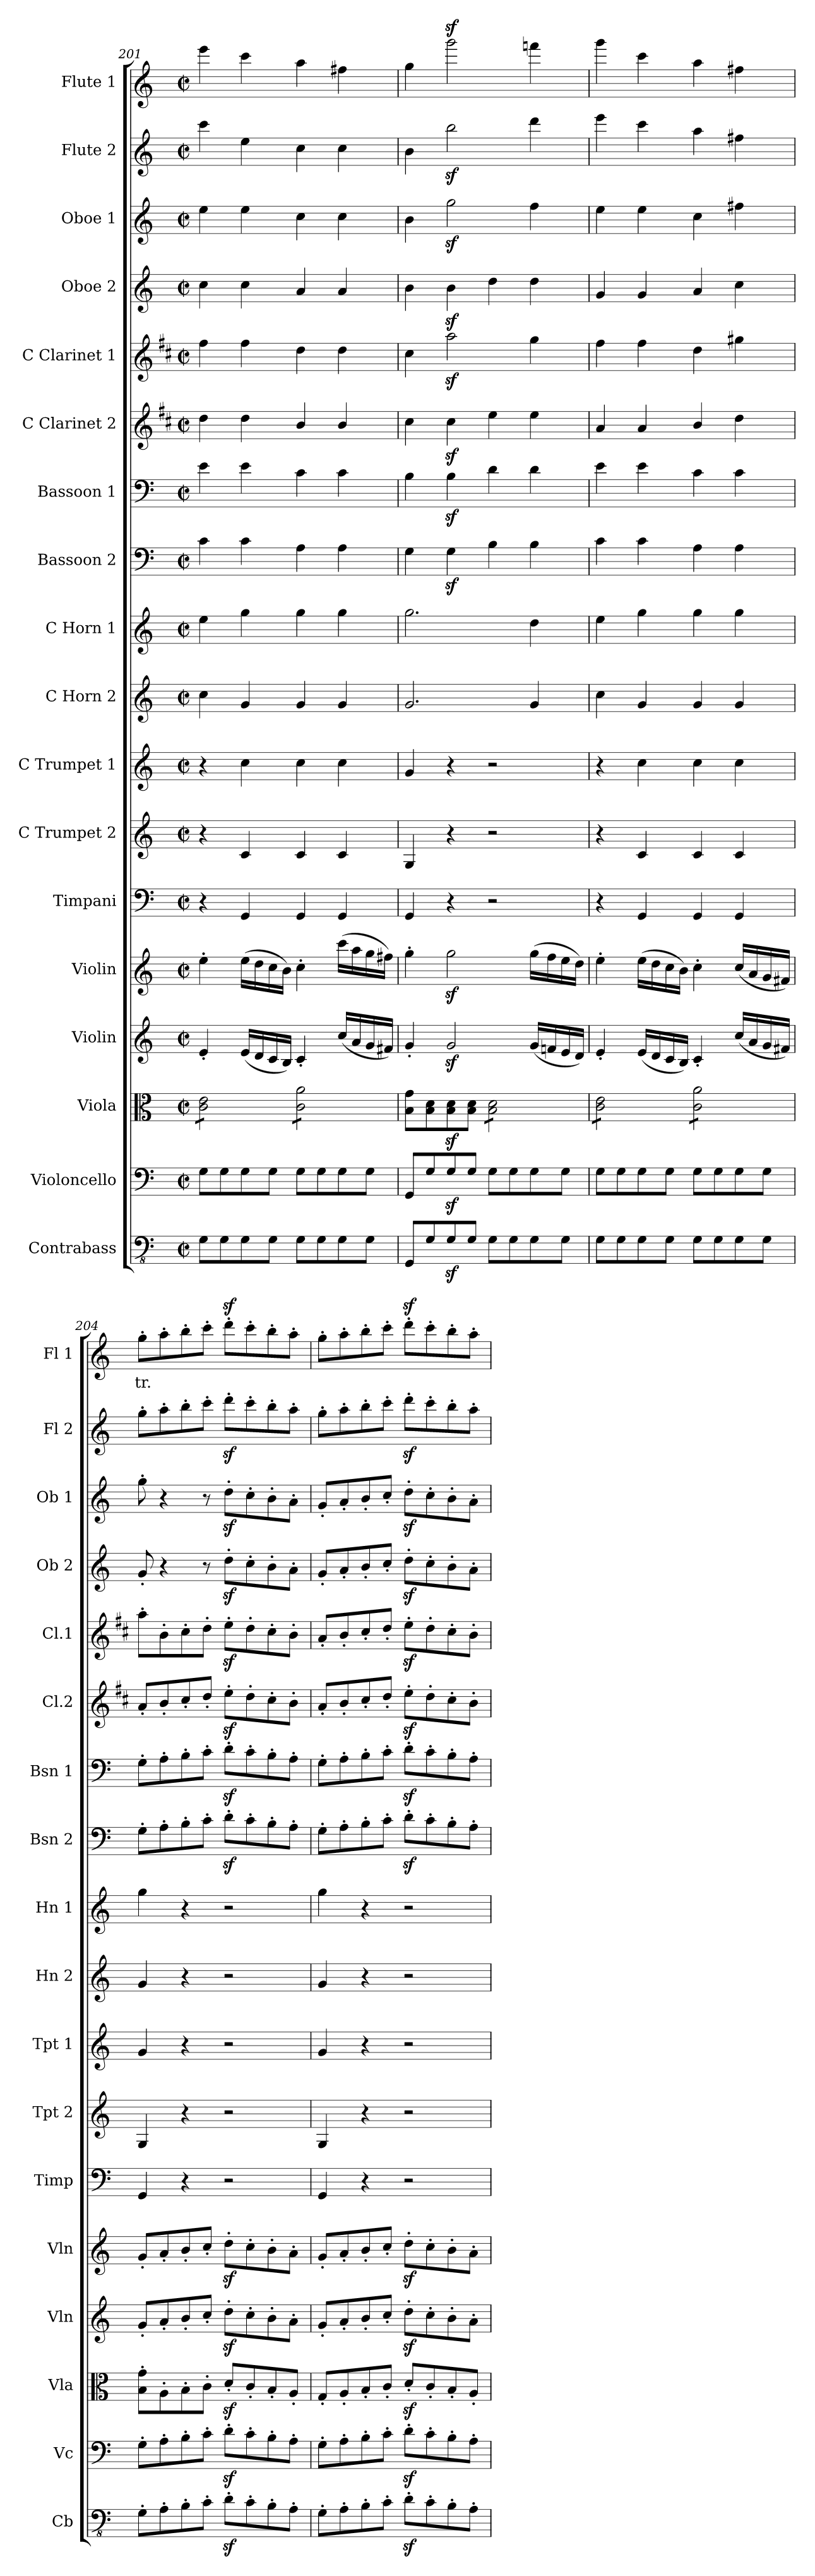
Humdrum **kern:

**kern	**kern	**kern	**kern	**kern	**kern	**kern	**kern	**kern	**kern	**kern	**kern	**kern	**kern	**kern	**kern	**kern	**kern	**text
*part18	*part17	*part16	*part15	*part14	*part13	*part12	*part11	*part10	*part9	*part8	*part7	*part6	*part5	*part4	*part3	*part2	*part1	*part1
*staff18	*staff17	*staff16	*staff15	*staff14	*staff13	*staff12	*staff11	*staff10	*staff9	*staff8	*staff7	*staff6	*staff5	*staff4	*staff3	*staff2	*staff1	*staff1
*I"Contrabass	*I"Violoncello	*I"Viola	*I"Violin	*I"Violin	*I"Timpani	*I"C Trumpet 2	*I"C Trumpet 1	*I"C Horn 2	*I"C Horn 1	*I"Bassoon 2	*I"Bassoon 1	*I"C Clarinet 2	*I"C Clarinet 1	*I"Oboe 2	*I"Oboe 1	*I"Flute 2	*I"Flute 1	*
*I'Cb	*I'Vc	*I'Vla	*I'Vln	*I'Vln	*I'Timp	*I'Tpt 2	*I'Tpt 1	*I'Hn 2	*I'Hn 1	*I'Bsn 2	*I'Bsn 1	*I'Cl.2	*I'Cl.1	*I'Ob 2	*I'Ob 1	*I'Fl 2	*I'Fl 1	*
!!LO:PB:g=z
*clefFv4	*clefF4	*clefC3	*clefG2	*clefG2	*clefF4	*clefG2	*clefG2	*clefG2	*clefG2	*clefF4	*clefF4	*clefG2	*clefG2	*clefG2	*clefG2	*clefG2	*clefG2	*
*	*	*	*	*	*	*	*	*ITrd7c12	*ITrd7c12	*	*	*ITrd1c2	*ITrd1c2	*	*	*	*	*
*k[]	*k[]	*k[]	*k[]	*k[]	*k[]	*k[]	*k[]	*k[]	*k[]	*k[]	*k[]	*k[]	*k[]	*k[]	*k[]	*k[]	*k[]	*
*M2/2	*M2/2	*M2/2	*M2/2	*M2/2	*M2/2	*M2/2	*M2/2	*M2/2	*M2/2	*M2/2	*M2/2	*M2/2	*M2/2	*M2/2	*M2/2	*M2/2	*M2/2	*
*met(c|)	*met(c|)	*met(c|)	*met(c|)	*met(c|)	*met(c|)	*met(c|)	*met(c|)	*met(c|)	*met(c|)	*met(c|)	*met(c|)	*met(c|)	*met(c|)	*met(c|)	*met(c|)	*met(c|)	*met(c|)	*
=201	=201	=201	=201	=201	=201	=201	=201	=201	=201	=201	=201	=201	=201	=201	=201	=201	=201	=201
*	*	*tremolo	*	*	*	*	*	*	*	*	*	*	*	*	*	*	*	*
8GG\L	8G\L	8c\ 8e\L	4e'/	4ee'\	4r	4r	4r	4c\	4e\	4c\	4e\	4cc\	4ee\	4cc\	4ee\	4ccc\	4eee\	.
8GG\	8G\	8c\ 8e\	.	.	.	.	.	.	.	.	.	.	.	.	.	.	.	.
8GG\	8G\	8c\ 8e\	(<16e/LL	(>16ee\LL	4GG/	4c/	4cc\	4G/	4g\	4c\	4e\	4cc\	4ee\	4cc\	4ee\	4ee\	4ccc\	.
.	.	.	16d/	16dd\	.	.	.	.	.	.	.	.	.	.	.	.	.	.
8GG\J	8G\J	8c\ 8e\J	16c/	16cc\	.	.	.	.	.	.	.	.	.	.	.	.	.	.
.	.	.	16B/JJ)	16b\JJ)	.	.	.	.	.	.	.	.	.	.	.	.	.	.
8GG\L	8G\L	8c\ 8a\L	4c'/	4cc'\	4GG/	4c/	4cc\	4G/	4g\	4A\	4c\	4a/	4cc\	4a/	4cc\	4cc\	4aa\	.
8GG\	8G\	8c\ 8a\	.	.	.	.	.	.	.	.	.	.	.	.	.	.	.	.
8GG\	8G\	8c\ 8a\	(<16cc/LL	(>16ccc\LL	4GG/	4c/	4cc\	4G/	4g\	4A\	4c\	4a/	4cc\	4a/	4cc\	4cc\	4ff#X\	.
.	.	.	16a/	16aa\	.	.	.	.	.	.	.	.	.	.	.	.	.	.
8GG\J	8G\J	8c\ 8a\J	16g/	16gg\	.	.	.	.	.	.	.	.	.	.	.	.	.	.
*	*	*Xtremolo	*	*	*	*	*	*	*	*	*	*	*	*	*	*	*	*
.	.	.	16f#X/JJ)	16ff#X\JJ)	.	.	.	.	.	.	.	.	.	.	.	.	.	.
=202	=202	=202	=202	=202	=202	=202	=202	=202	=202	=202	=202	=202	=202	=202	=202	=202	=202	=202
8GGG/L	8GG/L	8B\ 8g\L	4g'/	4gg'\	4GG/	4G/	4g/	2.G/	2.g\	4G\	4B\	4b\	4b\	4b\	4b\	4b\	4gg\	.
8GG/	8G/	8B\ 8d\	.	.	.	.	.	.	.	.	.	.	.	.	.	.	.	.
8GGz</	8Gz</	8B\z< 8d\z<	2gz</	2ggz<\	4r	4r	4r	.	.	4Gz<\	4Bz<\	4bz<\	2ggz<\	4bz<\	2ggz<\	2bbz<\	2gggz<\	.
8GG/J	8G/J	8B\ 8d\J	.	.	.	.	.	.	.	.	.	.	.	.	.	.	.	.
*	*	*tremolo	*	*	*	*	*	*	*	*	*	*	*	*	*	*	*	*
8GG\L	8G\L	8B\ 8d\L	.	.	2r	2r	2r	.	.	4B\	4d\	4dd\	.	4dd\	.	.	.	.
8GG\	8G\	8B\ 8d\	.	.	.	.	.	.	.	.	.	.	.	.	.	.	.	.
8GG\	8G\	8B\ 8d\	(<16g/LL	(>16gg\LL	.	.	.	4G/	4d\	4B\	4d\	4dd\	4ff\	4dd\	4ff\	4ddd\	4fffn\	.
.	.	.	16fn/	16ff\	.	.	.	.	.	.	.	.	.	.	.	.	.	.
8GG\J	8G\J	8B\ 8d\J	16e/	16ee\	.	.	.	.	.	.	.	.	.	.	.	.	.	.
.	.	.	16d/JJ)	16dd\JJ)	.	.	.	.	.	.	.	.	.	.	.	.	.	.
=203	=203	=203	=203	=203	=203	=203	=203	=203	=203	=203	=203	=203	=203	=203	=203	=203	=203	=203
8GG\L	8G\L	8c\ 8e\L	4e'/	4ee'\	4r	4r	4r	4c\	4e\	4c\	4e\	4g/	4ee\	4g/	4ee\	4eee\	4ggg\	.
8GG\	8G\	8c\ 8e\	.	.	.	.	.	.	.	.	.	.	.	.	.	.	.	.
8GG\	8G\	8c\ 8e\	(<16e/LL	(>16ee\LL	4GG/	4c/	4cc\	4G/	4g\	4c\	4e\	4g/	4ee\	4g/	4ee\	4ccc\	4ccc\	.
.	.	.	16d/	16dd\	.	.	.	.	.	.	.	.	.	.	.	.	.	.
8GG\J	8G\J	8c\ 8e\J	16c/	16cc\	.	.	.	.	.	.	.	.	.	.	.	.	.	.
.	.	.	16B/JJ)	16b\JJ)	.	.	.	.	.	.	.	.	.	.	.	.	.	.
8GG\L	8G\L	8c\ 8a\L	4c'/	4cc'\	4GG/	4c/	4cc\	4G/	4g\	4A\	4c\	4a/	4cc\	4a/	4cc\	4aa\	4aa\	.
8GG\	8G\	8c\ 8a\	.	.	.	.	.	.	.	.	.	.	.	.	.	.	.	.
8GG\	8G\	8c\ 8a\	(<16cc/LL	(<16cc/LL	4GG/	4c/	4cc\	4G/	4g\	4A\	4c\	4cc\	4ff#X\	4cc\	4ff#X\	4ff#X\	4ff#X\	.
.	.	.	16a/	16a/	.	.	.	.	.	.	.	.	.	.	.	.	.	.
8GG\J	8G\J	8c\ 8a\J	16g/	16g/	.	.	.	.	.	.	.	.	.	.	.	.	.	.
*	*	*Xtremolo	*	*	*	*	*	*	*	*	*	*	*	*	*	*	*	*
.	.	.	16f#X/JJ)	16f#X/JJ)	.	.	.	.	.	.	.	.	.	.	.	.	.	.
=204	=204	=204	=204	=204	=204	=204	=204	=204	=204	=204	=204	=204	=204	=204	=204	=204	=204	=204
!	!	!	!	!	!	!	!	!	!	!	!	!	!	!	!	!	!	!LO:LY:b:color=#FF0000
8GG'\L	8G'\L	8B\' 8g\'L	8g'/L	8g'/L	4GG/	4G/	4g/	4G/	4g\	8G'\L	8G'\L	8g'/L	8gg'\L	8g'/	8gg'\	8gg'\L	8gg'\L	tr.
8AA'\	8A'\	8A'\	8a'/	8a'/	.	.	.	.	.	8A'\	8A'\	8a'/	8a'\	4r	4r	8aa'\	8aa'\	.
8BB'\	8B'\	8B'\	8b'/	8b'/	4r	4r	4r	4r	4r	8B'\	8B'\	8b'/	8b'\	.	.	8bb'\	8bb'\	.
8C'\J	8c'\J	8c'\J	8cc'/J	8cc'/J	.	.	.	.	.	8c'\J	8c'\J	8cc'/J	8cc'\J	8r	8r	8ccc'\J	8ccc'\J	.
8Dz<'\L	8dz<'\L	8dz<'/L	8ddz<'\L	8ddz<'\L	2r	2r	2r	2r	2r	8dz<'\L	8dz<'\L	8ddz<'\L	8ddz<'\L	8ddz<'\L	8ddz<'\L	8dddz<'\L	8dddz<'\L	.
8C'\	8c'\	8c'/	8cc'\	8cc'\	.	.	.	.	.	8c'\	8c'\	8cc'\	8cc'\	8cc'\	8cc'\	8ccc'\	8ccc'\	.
8BB'\	8B'\	8B'/	8b'\	8b'\	.	.	.	.	.	8B'\	8B'\	8b'\	8b'\	8b'\	8b'\	8bb'\	8bb'\	.
8AA'\J	8A'\J	8A'/J	8a'\J	8a'\J	.	.	.	.	.	8A'\J	8A'\J	8a'\J	8a'\J	8a'\J	8a'\J	8aa'\J	8aa'\J	.
=205	=205	=205	=205	=205	=205	=205	=205	=205	=205	=205	=205	=205	=205	=205	=205	=205	=205	=205
8GG'\L	8G'\L	8G'/L	8g'/L	8g'/L	4GG/	4G/	4g/	4G/	4g\	8G'\L	8G'\L	8g'/L	8g'/L	8g'/L	8g'/L	8gg'\L	8gg'\L	.
8AA'\	8A'\	8A'/	8a'/	8a'/	.	.	.	.	.	8A'\	8A'\	8a'/	8a'/	8a'/	8a'/	8aa'\	8aa'\	.
8BB'\	8B'\	8B'/	8b'/	8b'/	4r	4r	4r	4r	4r	8B'\	8B'\	8b'/	8b'/	8b'/	8b'/	8bb'\	8bb'\	.
8C'\J	8c'\J	8c'/J	8cc'/J	8cc'/J	.	.	.	.	.	8c'\J	8c'\J	8cc'/J	8cc'/J	8cc'/J	8cc'/J	8ccc'\J	8ccc'\J	.
8Dz<'\L	8dz<'\L	8dz<'/L	8ddz<'\L	8ddz<'\L	2r	2r	2r	2r	2r	8dz<'\L	8dz<'\L	8ddz<'\L	8ddz<'\L	8ddz<'\L	8ddz<'\L	8dddz<'\L	8dddz<'\L	.
8C'\	8c'\	8c'/	8cc'\	8cc'\	.	.	.	.	.	8c'\	8c'\	8cc'\	8cc'\	8cc'\	8cc'\	8ccc'\	8ccc'\	.
8BB'\	8B'\	8B'/	8b'\	8b'\	.	.	.	.	.	8B'\	8B'\	8b'\	8b'\	8b'\	8b'\	8bb'\	8bb'\	.
8AA'\J	8A'\J	8A'/J	8a'\J	8a'\J	.	.	.	.	.	8A'\J	8A'\J	8a'\J	8a'\J	8a'\J	8a'\J	8aa'\J	8aa'\J	.
=	=	=	=	=	=	=	=	=	=	=	=	=	=	=	=	=	=	=
*-	*-	*-	*-	*-	*-	*-	*-	*-	*-	*-	*-	*-	*-	*-	*-	*-	*-	*-
